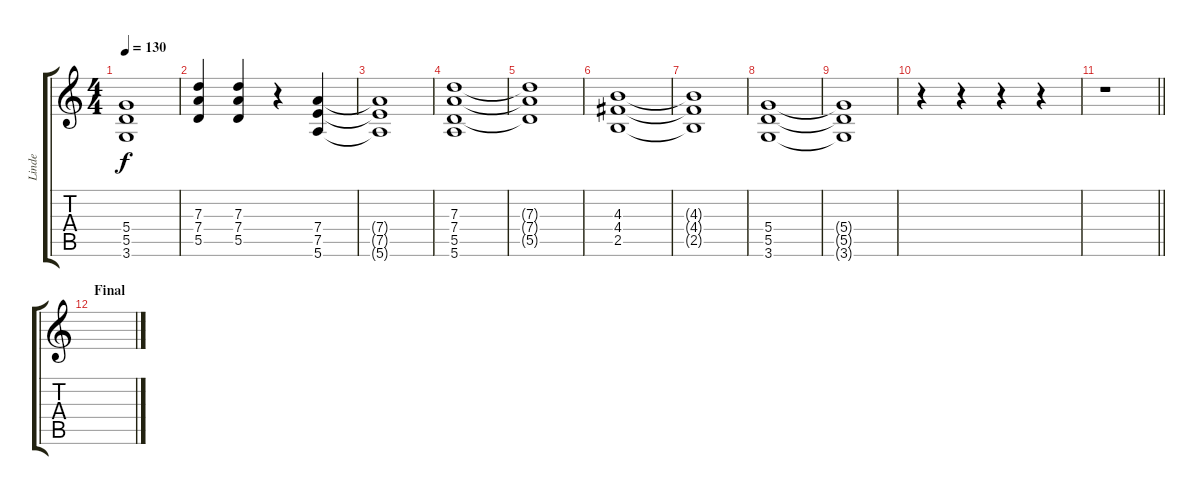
\track ("Linde" "Linde") {instrument electricguitarclean}
\staff {score tabs}
\tuning (E4 B3 G3 D3 A2 E2) {hide}
\ts (4 4)
\tempo 130
\clef g2
\ks c
(5.4{t} 5.5{t} 3.6{t}).1{dy f} |
(7.3 7.4 5.5).4 (7.3 7.4 5.5).4 r.4 (7.4 7.5 5.6).4 |
(7.4{t} 7.5{t} 5.6{t}).1 |
(7.3 7.4 5.5 5.6).1{volume 13 instrument distortionguitar} |
(7.3{t} 7.4{t} 5.5{t}).1 |
(4.3 4.4 2.5).1 |
(4.3{t} 4.4{t} 2.5{t}).1 |
(5.4 5.5 3.6).1 |
(5.4{t} 5.5{t} 3.6{t}).1 |
r.4 r.4 r.4 r.4 |
\barLineRight lightlight
r.1 |
\section ("" "Final")
